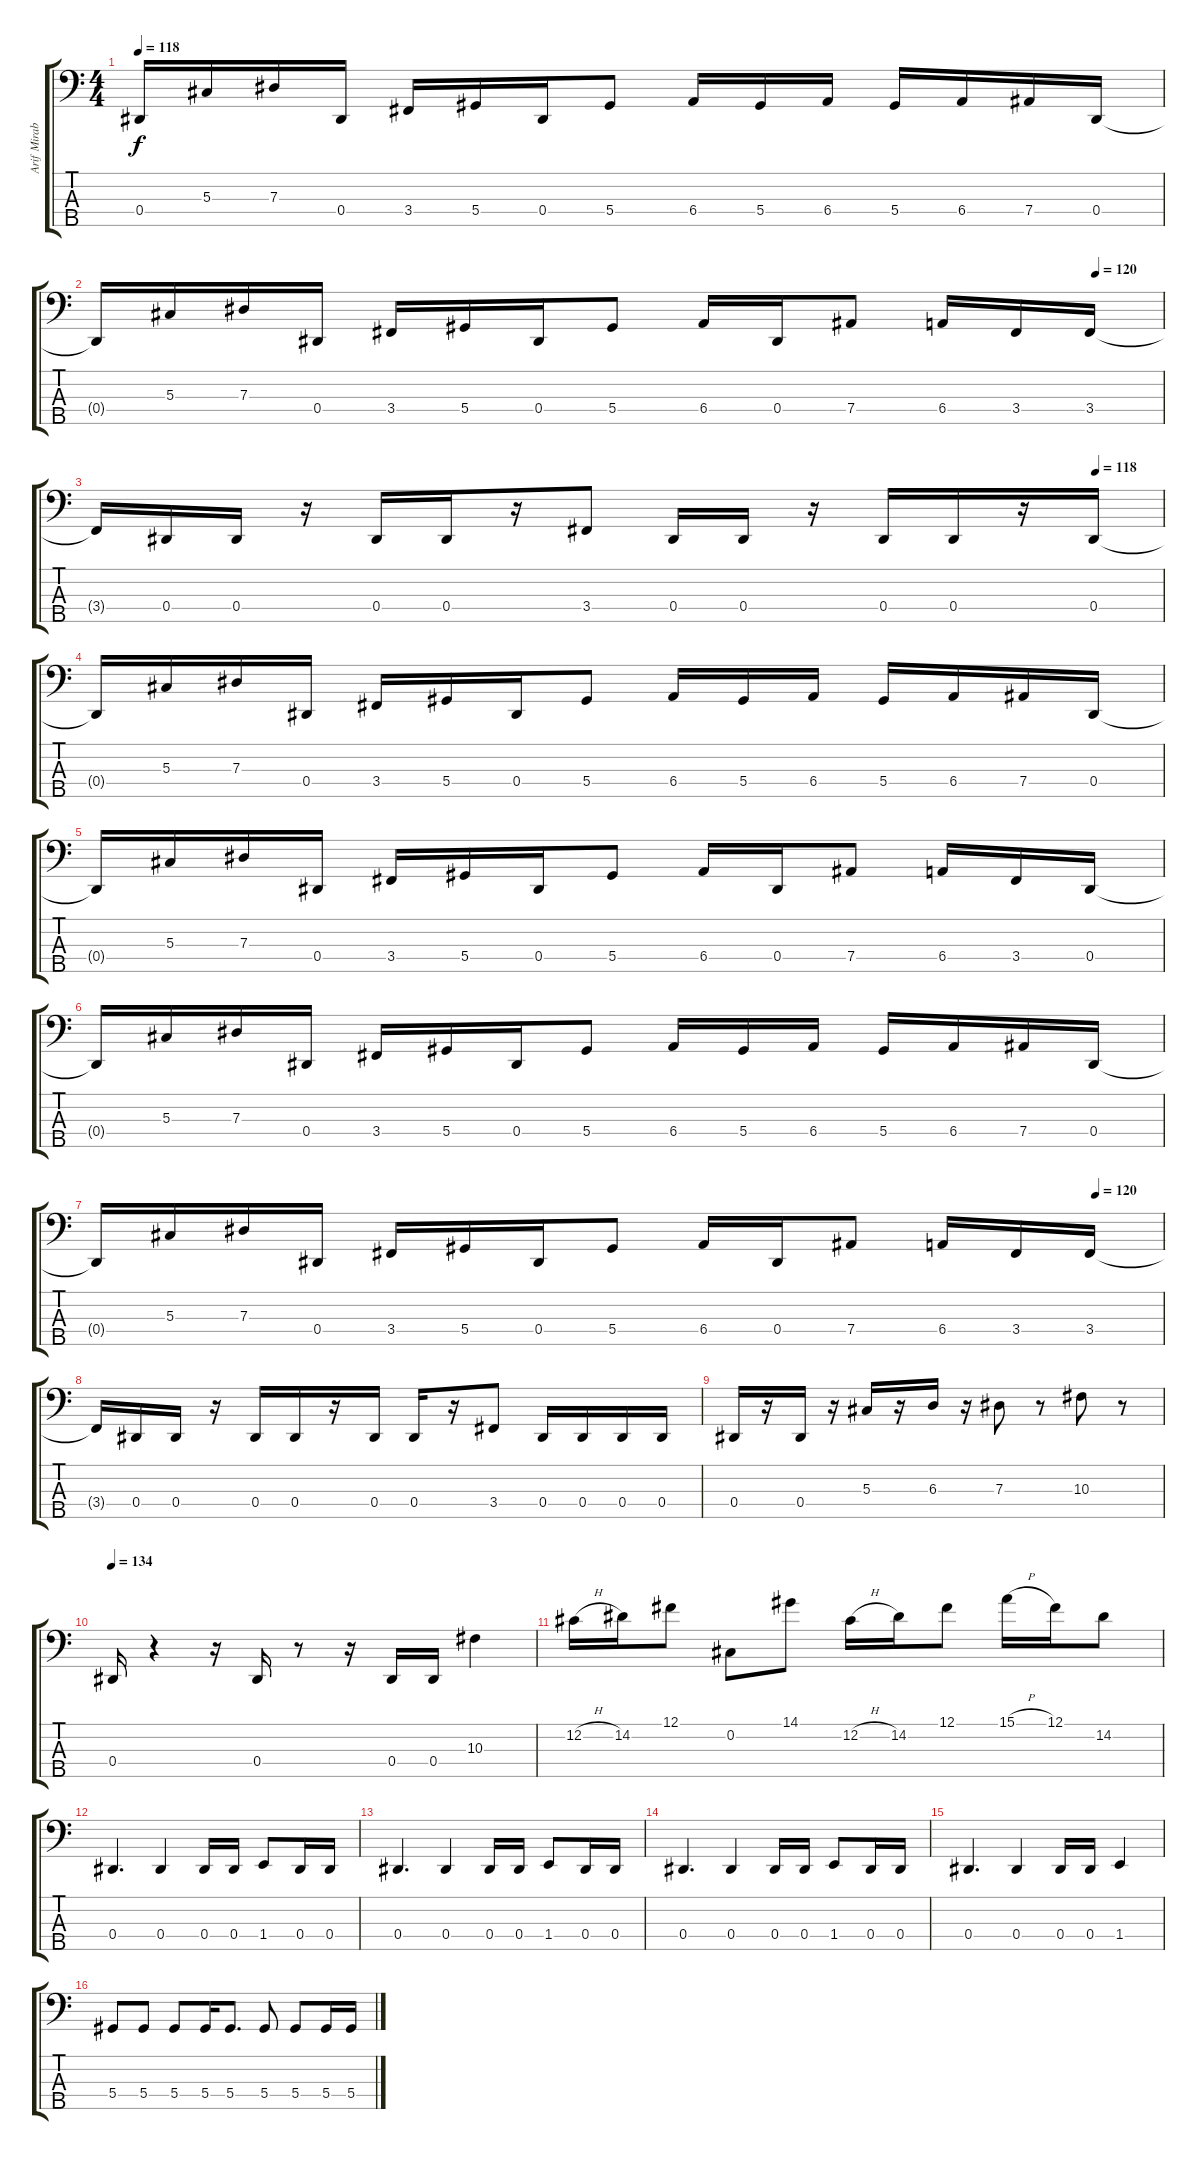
\track ("Arif Mirabdolbaghi" "Arif Mirab") {instrument electricbassfinger}
\staff {score tabs}
\tuning (Gb2 Db2 Ab1 Eb1 Bb0) {hide}
\ts (4 4)
\tempo 118
\clef f4
\ks c
0.4{t}.16{dy f} 5.3.16 7.3.16 0.4.16 3.4.16 5.4.16 0.4.16 5.4.8 6.4.16 5.4.16 6.4.16 5.4.16 6.4.16 7.4.16 0.4.16 |
\tempo (120 0.9375)
0.4{t}.16 5.3.16 7.3.16 0.4.16 3.4.16 5.4.16 0.4.16 5.4.8 6.4.16 0.4.16 7.4.8 6.4.16 3.4.16 3.4.16 |
\tempo (118 0.9375)
3.4{t}.16 0.4.16 0.4.16 r.16 0.4.16 0.4.16 r.16 3.4.8 0.4.16 0.4.16 r.16 0.4.16 0.4.16 r.16 0.4.16 |
0.4{t}.16 5.3.16 7.3.16 0.4.16 3.4.16 5.4.16 0.4.16 5.4.8 6.4.16 5.4.16 6.4.16 5.4.16 6.4.16 7.4.16 0.4.16 |
0.4{t}.16 5.3.16 7.3.16 0.4.16 3.4.16 5.4.16 0.4.16 5.4.8 6.4.16 0.4.16 7.4.8 6.4.16 3.4.16 0.4.16 |
0.4{t}.16 5.3.16 7.3.16 0.4.16 3.4.16 5.4.16 0.4.16 5.4.8 6.4.16 5.4.16 6.4.16 5.4.16 6.4.16 7.4.16 0.4.16 |
\tempo (120 0.9375)
0.4{t}.16 5.3.16 7.3.16 0.4.16 3.4.16 5.4.16 0.4.16 5.4.8 6.4.16 0.4.16 7.4.8 6.4.16 3.4.16 3.4.16 |
3.4{t}.16 0.4.16 0.4.16 r.16 0.4.16 0.4.16 r.16 0.4.16 0.4.16 r.16 3.4.8 0.4.16 0.4.16 0.4.16 0.4.16 |
0.4.16 r.16 0.4.16 r.16 5.3.16 r.16 6.3.16 r.16 7.3.8 r.8 10.3.8 r.8 |
\tempo 134
0.4.16 r.4 r.16 0.4.16 r.8 r.16 0.4.16 0.4.16 10.3.4 |
12.2{h}.16 14.2.16 12.1.8 0.2.8 14.1.8 12.2{h}.16 14.2.16 12.1.8 15.1{h}.16 12.1.16 14.2.8 |
0.4.4{d} 0.4.4 0.4.16 0.4.16 1.4.8 0.4.16 0.4.16 |
0.4.4{d} 0.4.4 0.4.16 0.4.16 1.4.8 0.4.16 0.4.16 |
0.4.4{d} 0.4.4 0.4.16 0.4.16 1.4.8 0.4.16 0.4.16 |
0.4.4{d} 0.4.4 0.4.16 0.4.16 1.4.4 |
5.4.8 5.4.8 5.4.8 5.4.16 5.4.8{d} 5.4.8 5.4.8 5.4.16 5.4.16
